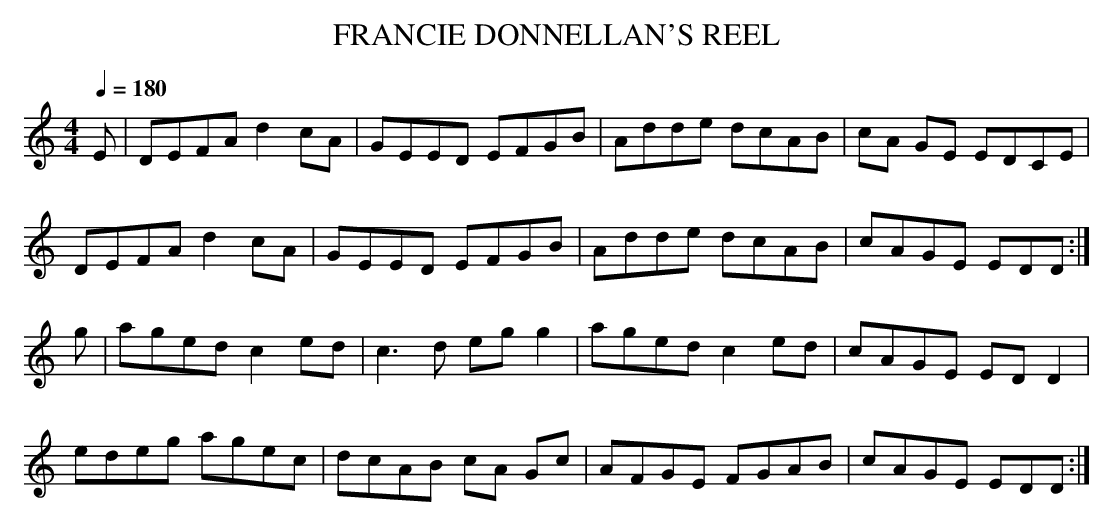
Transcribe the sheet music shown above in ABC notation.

X:1
T:FRANCIE DONNELLAN'S REEL
Q:1/4=180
M:4/4
K:D dorian
E|DEFA d2cA|GEED EFGB|Adde dcAB|cA GE EDCE|
DEFA d2cA|GEED EFGB|Adde dcAB|cAGE EDD :|
g|aged c2ed|c3d egg2|aged c2ed|cAGE EDD2|
edeg agec|dcAB cA Gc|AFGE FGAB|cAGE EDD:|
